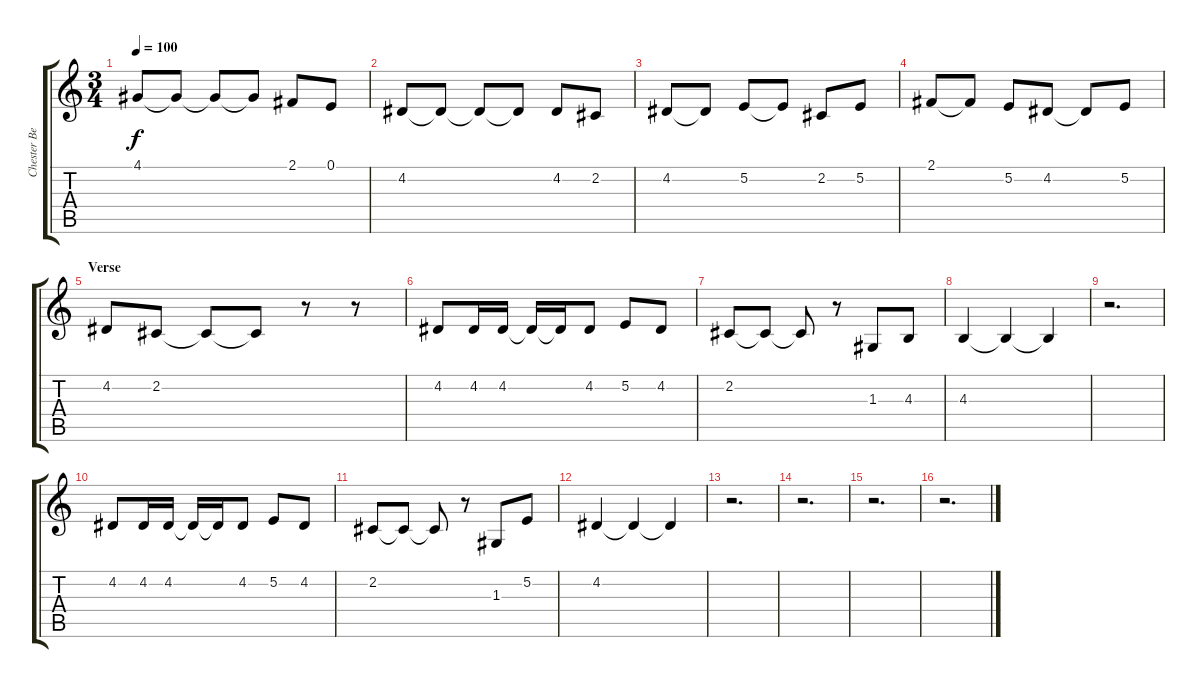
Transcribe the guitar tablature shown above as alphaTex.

\track ("Chester Bennginton" "Chester Be") {instrument lead6voice}
\staff {score tabs}
\tuning (E4 B3 G3 D3 A2 E2) {hide}
\ts (3 4)
\tempo 100
\clef g2
\ks c
4.1.8{dy f} 4.1{t}.8 4.1{t}.8 4.1{t}.8 2.1.8 0.1.8 |
4.2.8 4.2{t}.8 4.2{t}.8 4.2{t}.8 4.2.8 2.2.8 |
4.2.8 4.2{t}.8 5.2.8 5.2{t}.8 2.2.8 5.2.8 |
2.1.8 2.1{t}.8 5.2.8 4.2.8 4.2{t}.8 5.2.8 |
\section ("" "Verse")
4.2.8 2.2.8 2.2{t}.8 2.2{t}.8 r.8 r.8 |
4.2.8 4.2.16 4.2.16 4.2{t}.16 4.2{t}.16 4.2.8 5.2.8 4.2.8 |
2.2.8 2.2{t}.8 2.2{t}.8 r.8 1.3.8 4.3.8 |
4.3.4 4.3{t}.4 4.3{t}.4 |
r.2{d} |
4.2.8 4.2.16 4.2.16 4.2{t}.16 4.2{t}.16 4.2.8 5.2.8 4.2.8 |
2.2.8 2.2{t}.8 2.2{t}.8 r.8 1.3.8 5.2.8 |
4.2.4 4.2{t}.4 4.2{t}.4 |
r.2{d} |
r.2{d} |
r.2{d} |
r.2{d}
